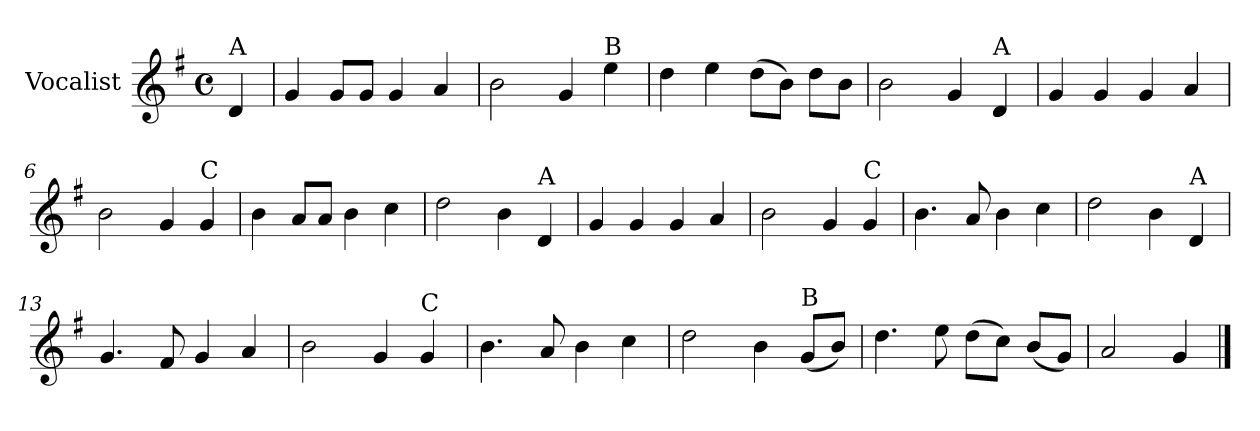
**kern
*part1
*staff1
*I"Vocalist
*k[f#]
*G:
*M4/4
*met(c)
=
!LO:TX:a:t=A
4d
=1
4g
8gL
8gJ
4g
4a
=2
2b
4g
!LO:TX:a:t=B
4ee
=3
4dd
4ee
(8ddL
8bJ)
8ddL
8bJ
=4
2b
4g
!LO:TX:a:t=A
4d
=5
4g
4g
4g
4a
=6
2b
4g
!LO:TX:a:t=C
4g
=7
4b
8aL
8aJ
4b
4cc
=8
2dd
4b
!LO:TX:a:t=A
4d
=9
4g
4g
4g
4a
=10
2b
4g
!LO:TX:a:t=C
4g
=11
4.b
8a
4b
4cc
=12
2dd
4b
!LO:TX:a:t=A
4d
=13
4.g
8f#
4g
4a
=14
2b
4g
!LO:TX:a:t=C
4g
=15
4.b
8a
4b
4cc
=16
2dd
4b
!LO:TX:a:t=B
(8gL
8bJ)
=17
4.dd
8ee
(8ddL
8ccJ)
(8bL
8gJ)
=18
2a
4g
==
*-
